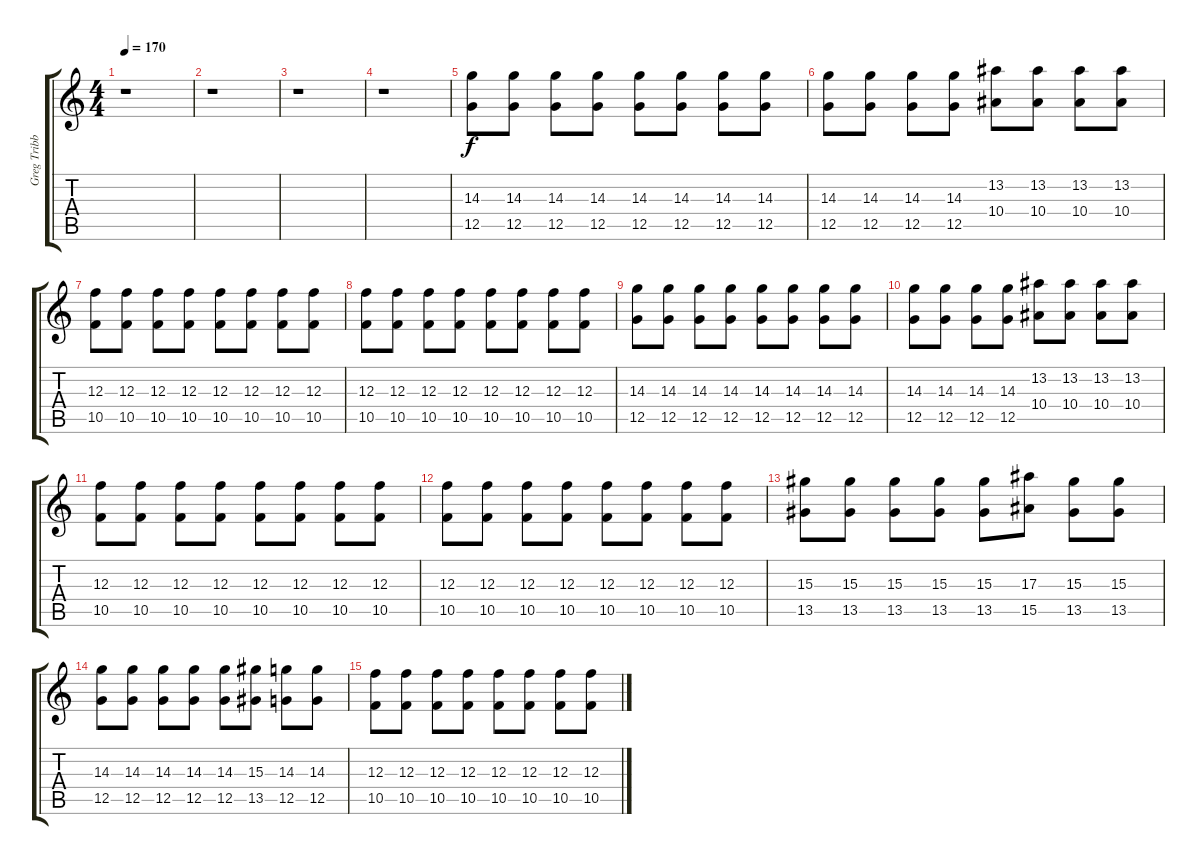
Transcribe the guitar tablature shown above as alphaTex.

\track ("Greg Tribbett" "Greg Tribb") {instrument distortionguitar}
\staff {score tabs}
\tuning (D4 A3 F3 C3 G2 C2) {hide}
\ts (4 4)
\tempo 170
\clef g2
\ks c
r.1{dy f} |
r.1 |
r.1 |
r.1 |
(14.3 12.5).8{volume 7} (14.3 12.5).8 (14.3 12.5).8 (14.3 12.5).8 (14.3 12.5).8 (14.3 12.5).8 (14.3 12.5).8 (14.3 12.5).8 |
(14.3 12.5).8 (14.3 12.5).8 (14.3 12.5).8 (14.3 12.5).8 (13.2 10.4).8 (13.2 10.4).8 (13.2 10.4).8 (13.2 10.4).8 |
(12.3 10.5).8 (12.3 10.5).8 (12.3 10.5).8 (12.3 10.5).8 (12.3 10.5).8 (12.3 10.5).8 (12.3 10.5).8 (12.3 10.5).8 |
(12.3 10.5).8 (12.3 10.5).8 (12.3 10.5).8 (12.3 10.5).8 (12.3 10.5).8 (12.3 10.5).8 (12.3 10.5).8 (12.3 10.5).8 |
(14.3 12.5).8 (14.3 12.5).8 (14.3 12.5).8 (14.3 12.5).8 (14.3 12.5).8 (14.3 12.5).8 (14.3 12.5).8 (14.3 12.5).8 |
(14.3 12.5).8 (14.3 12.5).8 (14.3 12.5).8 (14.3 12.5).8 (13.2 10.4).8 (13.2 10.4).8 (13.2 10.4).8 (13.2 10.4).8 |
(12.3 10.5).8 (12.3 10.5).8 (12.3 10.5).8 (12.3 10.5).8 (12.3 10.5).8 (12.3 10.5).8 (12.3 10.5).8 (12.3 10.5).8 |
(12.3 10.5).8 (12.3 10.5).8 (12.3 10.5).8 (12.3 10.5).8 (12.3 10.5).8 (12.3 10.5).8 (12.3 10.5).8 (12.3 10.5).8 |
(15.3 13.5).8{volume 10} (15.3 13.5).8 (15.3 13.5).8 (15.3 13.5).8 (15.3 13.5).8 (17.3 15.5).8 (15.3 13.5).8 (15.3 13.5).8 |
(14.3 12.5).8 (14.3 12.5).8 (14.3 12.5).8 (14.3 12.5).8 (14.3 12.5).8 (15.3 13.5).8 (14.3 12.5).8 (14.3 12.5).8 |
(12.3 10.5).8 (12.3 10.5).8 (12.3 10.5).8 (12.3 10.5).8 (12.3 10.5).8 (12.3 10.5).8 (12.3 10.5).8 (12.3 10.5).8
